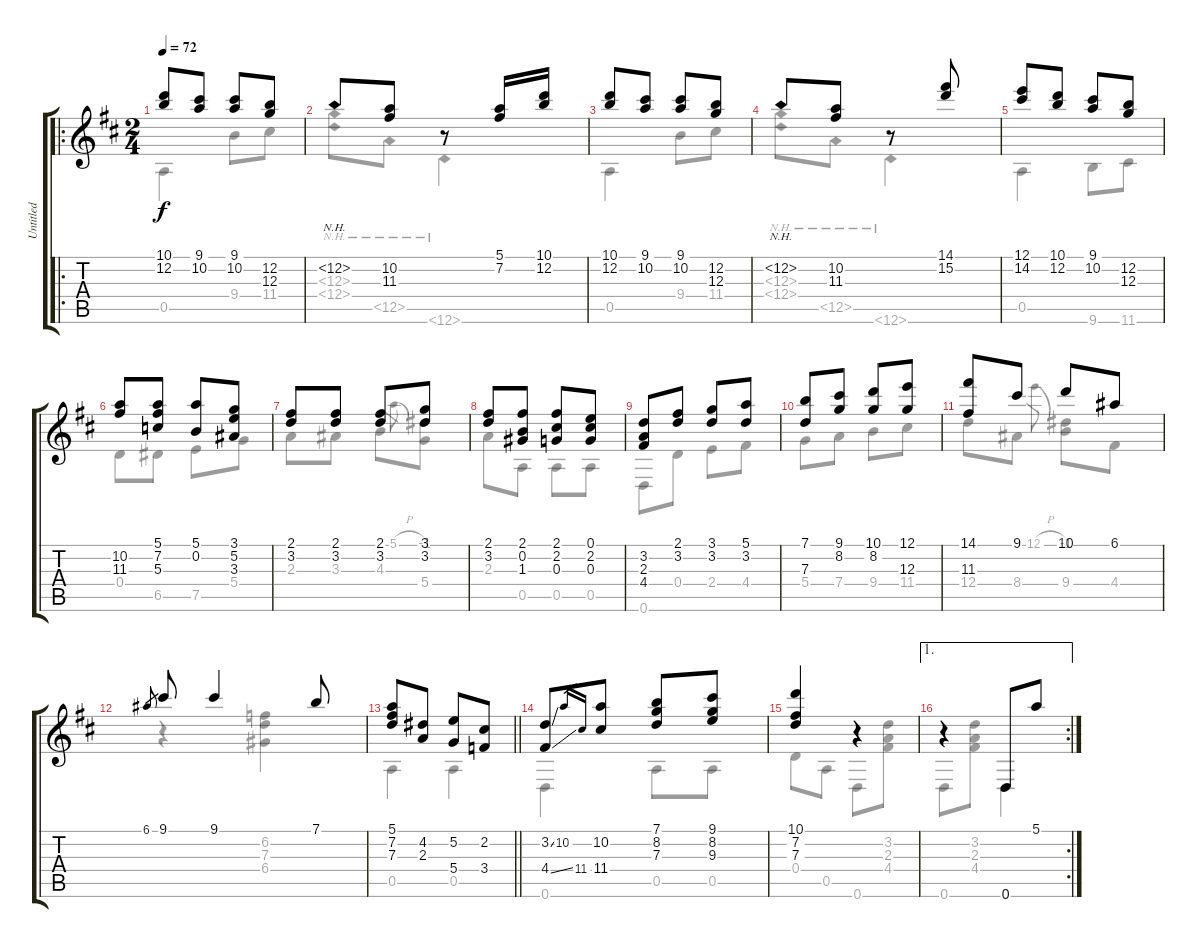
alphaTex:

\track ("Untitled" "Untitled") {instrument acousticguitarnylon}
\staff {score tabs}
\tuning (E4 B3 G3 D3 A2 D2) {hide}
\voice
\ro
\ts (2 4)
\tempo 72
\clef g2
\ks d
(10.1 12.2).8{dy f} (9.1 10.2).8 (9.1 10.2).8 (12.2 12.3).8 |
12.2{nh}.8 (10.2 11.3).8 r.8 (5.1 7.2).16 (10.1 12.2).16 |
(10.1 12.2).8 (9.1 10.2).8 (9.1 10.2).8 (12.2 12.3).8 |
12.2{nh}.8 (10.2 11.3).8 r.8 (14.1 15.2).8 |
(12.1 14.2).8 (10.1 12.2).8 (9.1 10.2).8 (12.2 12.3).8 |
(10.2 11.3).8 (5.1 7.2 5.3).8 (5.1 0.2).8 (3.1 5.2 3.3).8 |
(2.1 3.2).8 (2.1 3.2).8 (2.1 3.2).8 (3.1 3.2).8 |
(2.1 3.2).8 (2.1 0.2 1.3).8 (2.1 2.2 0.3).8 (0.1 2.2 0.3).8 |
(3.2 2.3 4.4).8 (2.1 3.2).8 (3.1 3.2).8 (5.1 3.2).8 |
(7.1 7.3).8 (9.1 8.2).8 (10.1 8.2).8 (12.1 12.3).8 |
(14.1 11.3).8 9.1.8 10.1.8 6.1.8 |
6.1.8{gr} 9.1.8 9.1.4 7.1.8 |
\barLineRight lightlight
(5.1 7.2 7.3).8 (4.2 2.3).8 (5.2 5.4).8 (2.2 3.4).8 |
(3.2{ss} 4.4{ss}).8 10.2.16{gr} 11.4.16{gr} (10.2 11.4).8 (7.1 8.2 7.3).8 (9.1 8.2 9.3).8 |
(10.1 7.2 7.3).4 r.4 |
\ae 1
\rc 2
r.4 0.6.8 5.1{ss}.8
\voice
\clef g2
\ottava regular
\simile none
\ks d
0.5.4{dy f} 9.4.8 11.4.8 |
(12.3{nh} 12.4{nh}).8 12.5{nh}.8 12.6{nh}.4 |
0.5.4 9.4.8 11.4.8 |
(12.3{nh} 12.4{nh}).8 12.5{nh}.8 12.6{nh}.4 |
0.5.4 9.6.8 11.6.8 |
0.4.8 6.5.8 7.5.8 5.4.8 |
2.3.8 3.3.8 4.3.8 5.1{h}.8{gr} (-1.1 5.4).8 |
2.3.8 0.5.8 0.5.8 0.5.8 |
0.6.8 0.4.8 2.4.8 4.4.8 |
5.4.8 7.4.8 9.4.8 11.4.8 |
12.4.8 8.4.8 12.1{h}.8{gr} (-1.1 9.4).8 4.4.8 |
r.4 (6.2 7.3 6.4).4 |
\barLineRight lightlight
0.5.4 0.5.4 |
0.6.4 0.5.8 0.5.8 |
0.4.8 0.5.8 0.6.8 (3.2 2.3 4.4).8 |
0.6.8 (3.2 2.3 4.4).8 0.6.4
